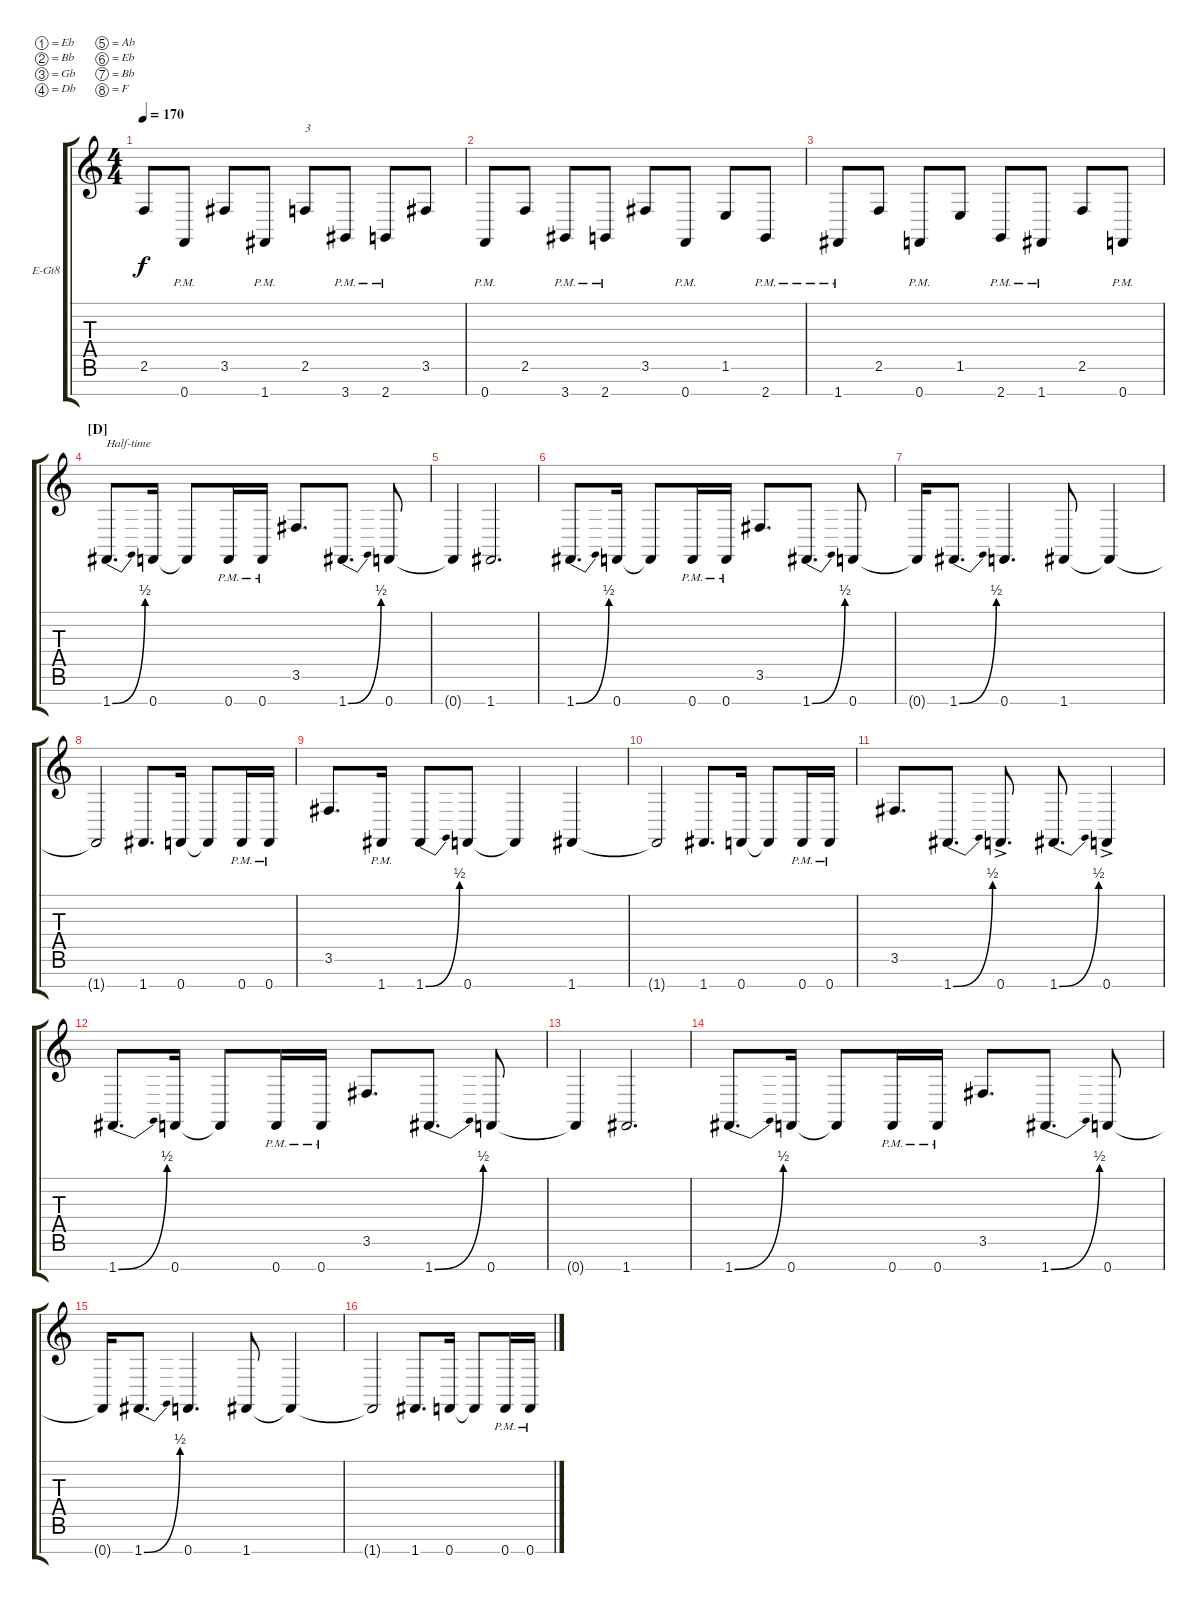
\defaultSystemsLayout 4
\bracketExtendMode groupsimilarinstruments
\firstSystemTrackNameOrientation horizontal
\otherSystemsTrackNameOrientation horizontal
\track ("Rhythm" "E-Gt8") {instrument distortionguitar}
\staff {score tabs}
\tuning (Eb4 Bb3 Gb3 Db3 Ab2 Eb2 Bb1 F1)
\ts (4 4)
\tempo 170
\clef g2
\ks c
2.6.8{dy f} 0.8{pm}.8 3.6.8 1.8{pm}.8 2.6.8{txt "3"} 3.8{pm}.8 2.8{pm}.8 3.6.8 |
0.8{pm}.8 2.6.8 3.8{pm}.8 2.8{pm}.8 3.6.8 0.8{pm}.8 1.6.8 2.8{pm}.8 |
1.8{pm}.8 2.6.8 0.8{pm}.8 1.6.8 2.8{pm}.8 1.8{pm}.8 2.6.8 0.8{pm}.8 |
\section ("D" "")
1.8{be (bend 0 0 59.4 2)}.8{d txt "Half-time"} 0.8.16 0.8{t}.8 0.8{pm}.16 0.8{pm}.16 3.6.8{d} 1.8{be (bend 0 0 41.4 2)}.8{d} 0.8.8 |
0.8{t}.4 1.8.2{d} |
1.8{be (bend 0 0 59.4 2)}.8{d} 0.8.16 0.8{t}.8 0.8{pm}.16 0.8{pm}.16 3.6.8{d} 1.8{be (bend 0 0 41.4 2)}.8{d} 0.8.8 |
0.8{t}.16 1.8{be (bend 0 0 41.4 2)}.8{d} 0.8.4{d} 1.8.8 1.8{t}.4 |
1.8{t}.2 1.8.8{d} 0.8.16 0.8{t}.8 0.8{pm}.16 0.8{pm}.16 |
3.6.8{d} 1.8{pm}.16 1.8{be (bend 0 0 41.4 2)}.8 0.8.8 0.8{t}.4 1.8.4 |
1.8{t}.2 1.8.8{d} 0.8.16 0.8{t}.8 0.8{pm}.16 0.8{pm}.16 |
3.6.8{d} 1.8{be (bend 0 0 41.4 2)}.8{d} 0.8{ac}.8{d} 1.8{be (bend 0 0 41.4 2)}.8{d} 0.8{ac}.4 |
1.8{be (bend 0 0 59.4 2)}.8{d} 0.8.16 0.8{t}.8 0.8{pm}.16 0.8{pm}.16 3.6.8{d} 1.8{be (bend 0 0 41.4 2)}.8{d} 0.8.8 |
0.8{t}.4 1.8.2{d} |
1.8{be (bend 0 0 59.4 2)}.8{d} 0.8.16 0.8{t}.8 0.8{pm}.16 0.8{pm}.16 3.6.8{d} 1.8{be (bend 0 0 41.4 2)}.8{d} 0.8.8 |
0.8{t}.16 1.8{be (bend 0 0 41.4 2)}.8{d} 0.8.4{d} 1.8.8 1.8{t}.4 |
1.8{t}.2 1.8.8{d} 0.8.16 0.8{t}.8 0.8{pm}.16 0.8{pm}.16
